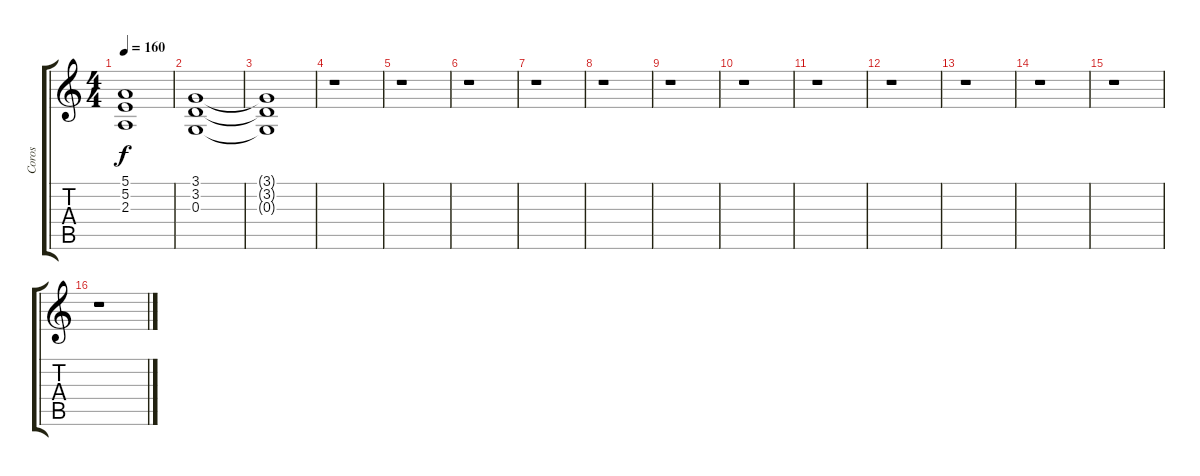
\track ("Coros" "Coros") {instrument choiraahs}
\staff {score tabs}
\tuning (E4 B3 G3 D3 A2 E2) {hide}
\ts (4 4)
\tempo 160
\clef g2
\ks c
(5.1 5.2 2.3).1{dy f} |
(3.1 3.2 0.3).1 |
(3.1{t} 3.2{t} 0.3{t}).1 |
r.1 |
r.1 |
r.1 |
r.1 |
r.1 |
r.1 |
r.1 |
r.1 |
r.1 |
r.1 |
r.1 |
r.1 |
r.1
